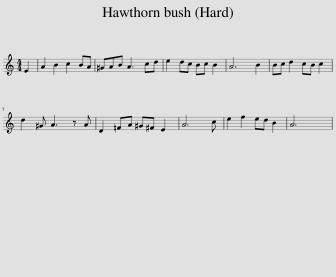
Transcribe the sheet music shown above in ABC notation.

X:1
L:1/8
M:4/4
I:linebreak $
K:C
V:1 treble
V:1
 E2 | A2 B2 c2 BA | ^GAB A3 cd | e2 dc Bc B2 | A6 B2 | %5
 Bc d2 cB c2 |$ d2 ^G A3 z A | D2 =FA ^G^F E2 | A6 c | e2 f2 ed B2 | %10
 A6 x2 | %11
